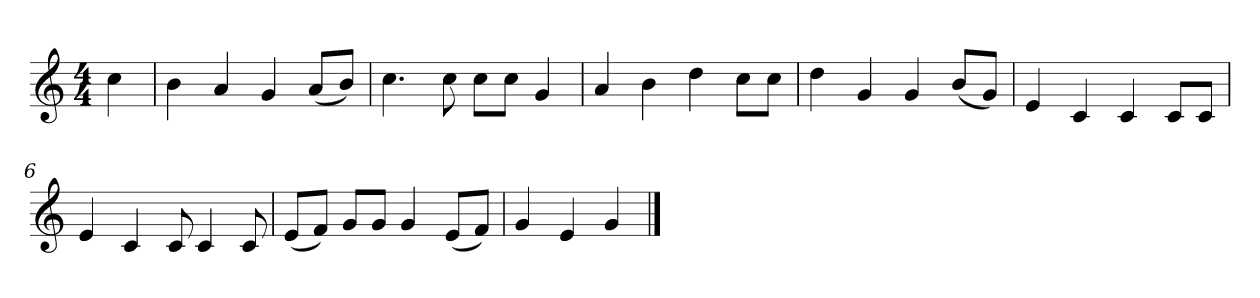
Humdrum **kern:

**kern
*part1
*staff1
*clefG2
*k[]
*C:
*M4/4
*MM120
=
4cc
=1
4b
4a
4g
(8a/L
8b/J)
=2
4.cc
8cc
8cc\L
8cc\J
4g
=3
4a
4b
4dd
8cc\L
8cc\J
=4
4dd
4g
4g
(8b/L
8g/J)
=5
4e
4c
4c
8c/L
8c/J
=6
4e
4c
8c
4c
8c
=7
(8e/L
8f/J)
8g/L
8g/J
4g
(8e/L
8f/J)
=8
4g
4e
4g
==
*-
